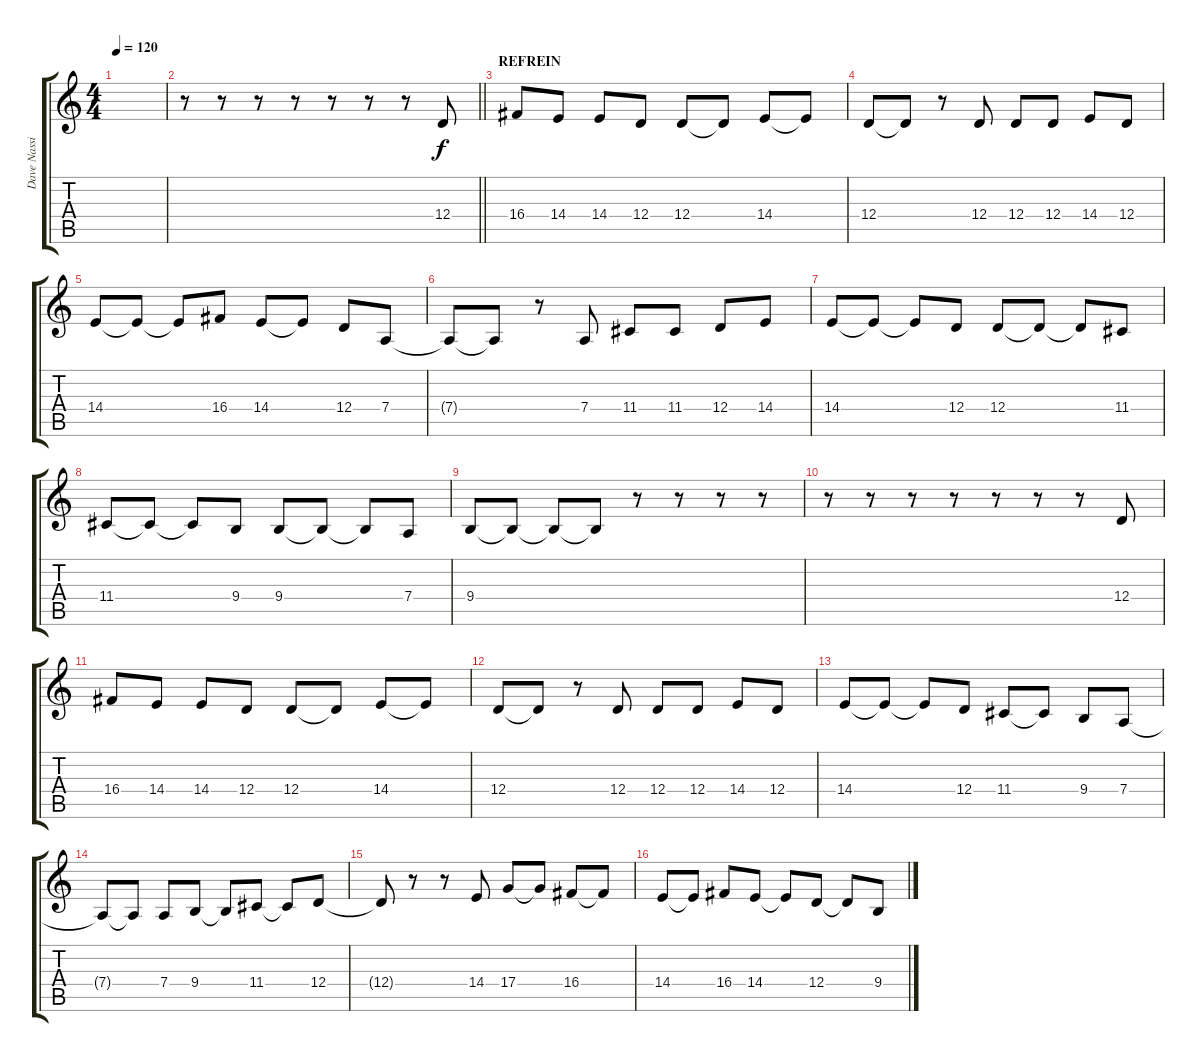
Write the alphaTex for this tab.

\track ("Dave Nassie + Matt Riddle" "Dave Nassi") {instrument tenorsax}
\staff {score tabs}
\tuning (E4 B3 G3 D3 A2 E2) {hide}
\ts (4 4)
\tempo 120
\clef g2
\ks c
|
\barLineRight lightlight
r.8 r.8 r.8 r.8 r.8 r.8 r.8 12.4.8 |
\section ("" "REFREIN")
16.4.8 14.4.8 14.4.8 12.4.8 12.4.8 12.4{t}.8 14.4.8 14.4{t}.8 |
12.4.8 12.4{t}.8 r.8 12.4.8 12.4.8 12.4.8 14.4.8 12.4.8 |
14.4.8 14.4{t}.8 14.4{t}.8 16.4.8 14.4.8 14.4{t}.8 12.4.8 7.4.8 |
7.4{t}.8 7.4{t}.8 r.8 7.4.8 11.4.8 11.4.8 12.4.8 14.4.8 |
14.4.8 14.4{t}.8 14.4{t}.8 12.4.8 12.4.8 12.4{t}.8 12.4{t}.8 11.4.8 |
11.4.8 11.4{t}.8 11.4{t}.8 9.4.8 9.4.8 9.4{t}.8 9.4{t}.8 7.4.8 |
9.4.8 9.4{t}.8 9.4{t}.8 9.4{t}.8 r.8 r.8 r.8 r.8 |
r.8 r.8 r.8 r.8 r.8 r.8 r.8 12.4.8 |
16.4.8 14.4.8 14.4.8 12.4.8 12.4.8 12.4{t}.8 14.4.8 14.4{t}.8 |
12.4.8 12.4{t}.8 r.8 12.4.8 12.4.8 12.4.8 14.4.8 12.4.8 |
14.4.8 14.4{t}.8 14.4{t}.8 12.4.8 11.4.8 11.4{t}.8 9.4.8 7.4.8 |
7.4{t}.8 7.4{t}.8 7.4.8 9.4.8 9.4{t}.8 11.4.8 11.4{t}.8 12.4.8 |
12.4{t}.8 r.8 r.8 14.4.8 17.4.8 17.4{t}.8 16.4.8 16.4{t}.8 |
14.4.8 14.4{t}.8 16.4.8 14.4.8 14.4{t}.8 12.4.8 12.4{t}.8 9.4.8
